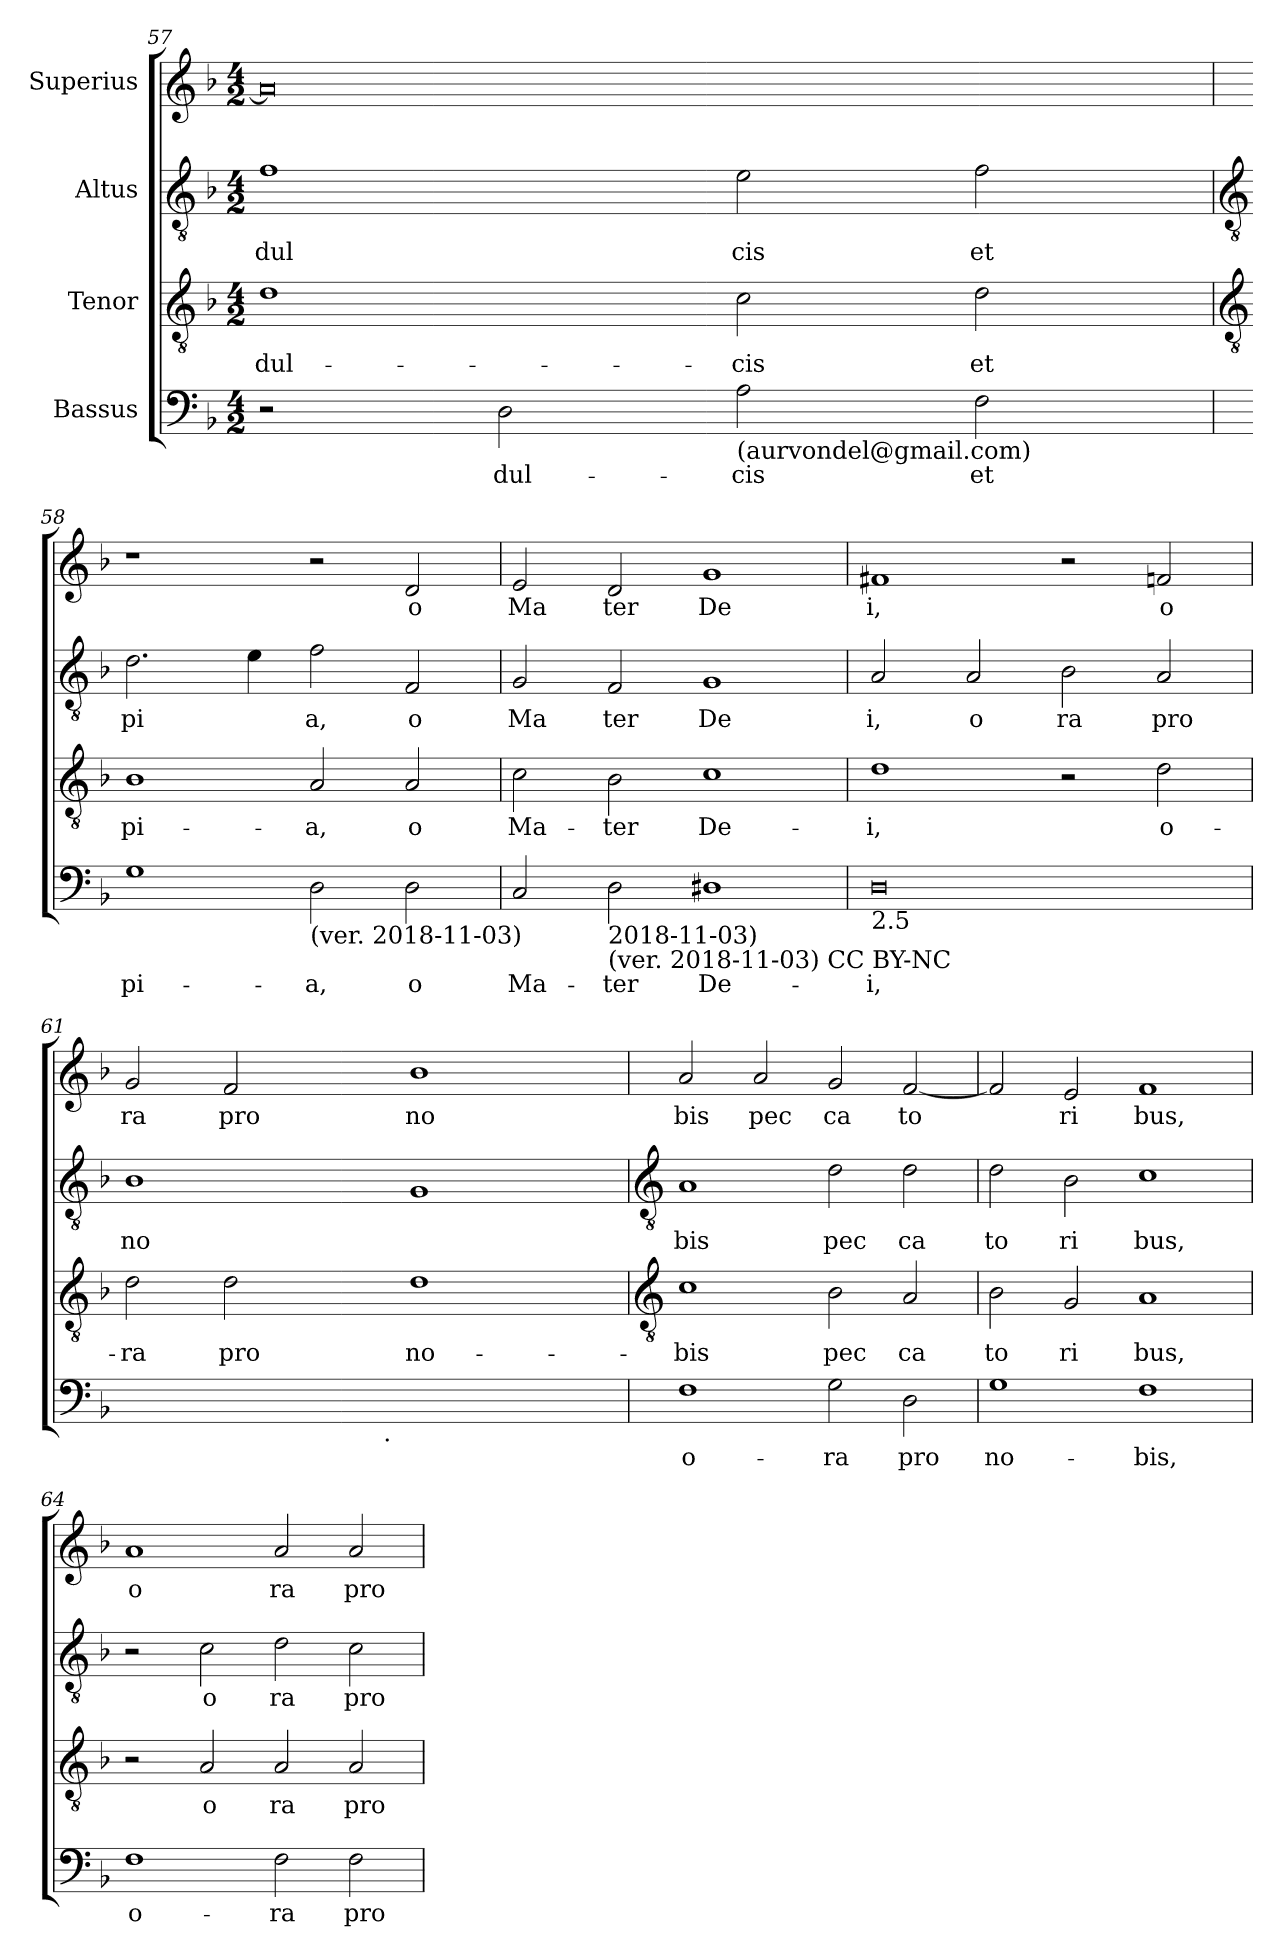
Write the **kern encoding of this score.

**kern	**text	**kern	**text	**kern	**text	**kern	**text
*part4	*part4	*part3	*part3	*part2	*part2	*part1	*part1
*staff4	*staff4	*staff3	*staff3	*staff2	*staff2	*staff1	*staff1
*I"Bassus	*	*I"Tenor	*	*I"Altus	*	*I"Superius	*
*clefF4	*	*clefGv2	*	*clefGv2	*	*clefG2	*
*ITrd-3c-5	*	*	*	*ITrd-3c-5	*	*ITrd-3c-5	*
*k[b-e-]	*	*k[b-]	*	*k[b-e-]	*	*k[b-e-]	*
*B-:	*	*F:	*	*B-:	*	*B-:	*
*M4/2	*	*M4/2	*	*M4/2	*	*M4/2	*
=57	=57	=57	=57	=57	=57	=57	=57
!	!	!	!LO:LY:b	!	!LO:LY:b	!	!
2r	.	1d	dul-	1b-	dul	0dd]	.
!	!LO:LY:b	!	!	!	!	!	!
2G\	dul-	.	.	.	.	.	.
!LO:TX:b:t=(aurvondel@gmail.com)	!	!	!	!	!	!	!
!	!LO:LY:b	!	!LO:LY:b	!	!LO:LY:b	!	!
2d\	-cis	2c\	-cis	2a\	cis	.	.
!	!LO:LY:b	!	!LO:LY:b	!	!LO:LY:b	!	!
2B-\	et	2d\	et	2b-\	et	.	.
!!LO:LB:g=z
=58	=58	=58	=58	=58	=58	=58	=58
*	*	*clefGv2	*	*clefGv2	*	*	*
!	!LO:LY:b	!	!LO:LY:b	!	!LO:LY:b	!	!
1c	pi-	1B-	pi-	2.g\	pi	1r	.
.	.	.	.	4a\	.	.	.
!LO:TX:b:t=(ver. 2018-11-03)	!	!	!	!	!	!	!
!	!LO:LY:b	!	!LO:LY:b	!	!LO:LY:b	!	!
2G\	-a,	2A/	-a,	2b-\	a,	2r	.
!	!LO:LY:b	!	!LO:LY:b	!	!LO:LY:b	!	!LO:LY:b
2G\	o	2A/	o	2B-/	o	2g/	o
=59	=59	=59	=59	=59	=59	=59	=59
!	!LO:LY:b	!	!LO:LY:b	!	!LO:LY:b	!	!LO:LY:b
2F/	Ma-	2c\	Ma-	2c/	Ma	2a/	Ma
!LO:TX:b:t=2018-11-03)	!	!	!	!	!	!	!
!LO:TX:b:t=(ver. 2018-11-03) CC BY-NC	!	!	!	!	!	!	!
!	!LO:LY:b	!	!LO:LY:b	!	!LO:LY:b	!	!LO:LY:b
2G\	-ter	2B-\	-ter	2B-/	ter	2g/	ter
!	!LO:LY:b	!	!LO:LY:b	!	!LO:LY:b	!	!LO:LY:b
1G#X	De-	1c	De-	1c	De	1cc	De
=60	=60	=60	=60	=60	=60	=60	=60
!LO:TX:b:t=2.5	!	!	!	!	!	!	!
!	!LO:LY:b	!	!LO:LY:b	!	!LO:LY:b	!	!LO:LY:b
0G	-i,	1d	-i,	2d/	i,	1bn	i,
!	!	!	!	!	!LO:LY:b	!	!
.	.	.	.	2d/	o	.	.
!	!	!	!	!	!LO:LY:b	!	!
.	.	2r	.	2e-\	ra	2r	.
!	!	!	!LO:LY:b	!	!LO:LY:b	!	!LO:LY:b
.	.	2d\	o-	2d/	pro	2b-X/	o
=61	=61	=61	=61	=61	=61	=61	=61
!	!	!	!LO:LY:b	!	!LO:LY:b	!	!LO:LY:b
4ryy	.	2d\	-ra	1e-	no	2cc/	ra
4ryy	.	.	.	.	.	.	.
!	!	!	!LO:LY:b	!	!	!	!LO:LY:b
4ryy	.	2d\	pro	.	.	2b-/	pro
64ryy	.	.	.	.	.	.	.
64ryy	.	.	.	.	.	.	.
64ryy	.	.	.	.	.	.	.
64ryy	.	.	.	.	.	.	.
64ryy	.	.	.	.	.	.	.
64ryy	.	.	.	.	.	.	.
64ryy	.	.	.	.	.	.	.
64ryy	.	.	.	.	.	.	.
64ryy	.	.	.	.	.	.	.
64ryy	.	.	.	.	.	.	.
64ryy	.	.	.	.	.	.	.
64ryy	.	.	.	.	.	.	.
!LO:TX:b:t=.	!	!	!	!	!	!	!
64ryy	.	.	.	.	.	.	.
4ryy	.	.	.	.	.	.	.
!	!	!	!LO:LY:b	!	!	!	!LO:LY:b
.	.	1d	no-	1c	.	1ee-	no
4ryy	.	.	.	.	.	.	.
4ryy	.	.	.	.	.	.	.
4ryy	.	.	.	.	.	.	.
64ryy	.	.	.	.	.	.	.
64ryy	.	.	.	.	.	.	.
64ryy	.	.	.	.	.	.	.
!!LO:LB:g=z
=62	=62	=62	=62	=62	=62	=62	=62
*	*	*clefGv2	*	*clefGv2	*	*	*
!	!LO:LY:b	!	!LO:LY:b	!	!LO:LY:b	!	!LO:LY:b
1B-	o-	1c	-bis	1d	bis	2dd/	bis
!	!	!	!	!	!	!	!LO:LY:b
.	.	.	.	.	.	2dd/	pec
!	!LO:LY:b	!	!LO:LY:b	!	!LO:LY:b	!	!LO:LY:b
2c\	-ra	2B-\	pec	2g\	pec	2cc/	ca
!	!LO:LY:b	!	!LO:LY:b	!	!LO:LY:b	!	!LO:LY:b
2G\	pro	2A/	ca	2g\	ca	[2b-/	to
=63	=63	=63	=63	=63	=63	=63	=63
!	!LO:LY:b	!	!LO:LY:b	!	!LO:LY:b	!	!
1c	no-	2B-\	to	2g\	to	2b-/]	.
!	!	!	!LO:LY:b	!	!LO:LY:b	!	!LO:LY:b
.	.	2G/	ri	2e-\	ri	2a/	ri
!	!LO:LY:b	!	!LO:LY:b	!	!LO:LY:b	!	!LO:LY:b
1B-	-bis,	1A	bus,	1f	bus,	1b-	bus,
=64	=64	=64	=64	=64	=64	=64	=64
!	!LO:LY:b	!	!	!	!	!	!LO:LY:b
1B-	o-	2r	.	2r	.	1dd	o
!	!	!	!LO:LY:b	!	!LO:LY:b	!	!
.	.	2A/	o	2f\	o	.	.
!	!LO:LY:b	!	!LO:LY:b	!	!LO:LY:b	!	!LO:LY:b
2B-\	-ra	2A/	ra	2g\	ra	2dd/	ra
!	!LO:LY:b	!	!LO:LY:b	!	!LO:LY:b	!	!LO:LY:b
2B-\	pro	2A/	pro	2f\	pro	2dd/	pro
=	=	=	=	=	=	=	=
*-	*-	*-	*-	*-	*-	*-	*-
